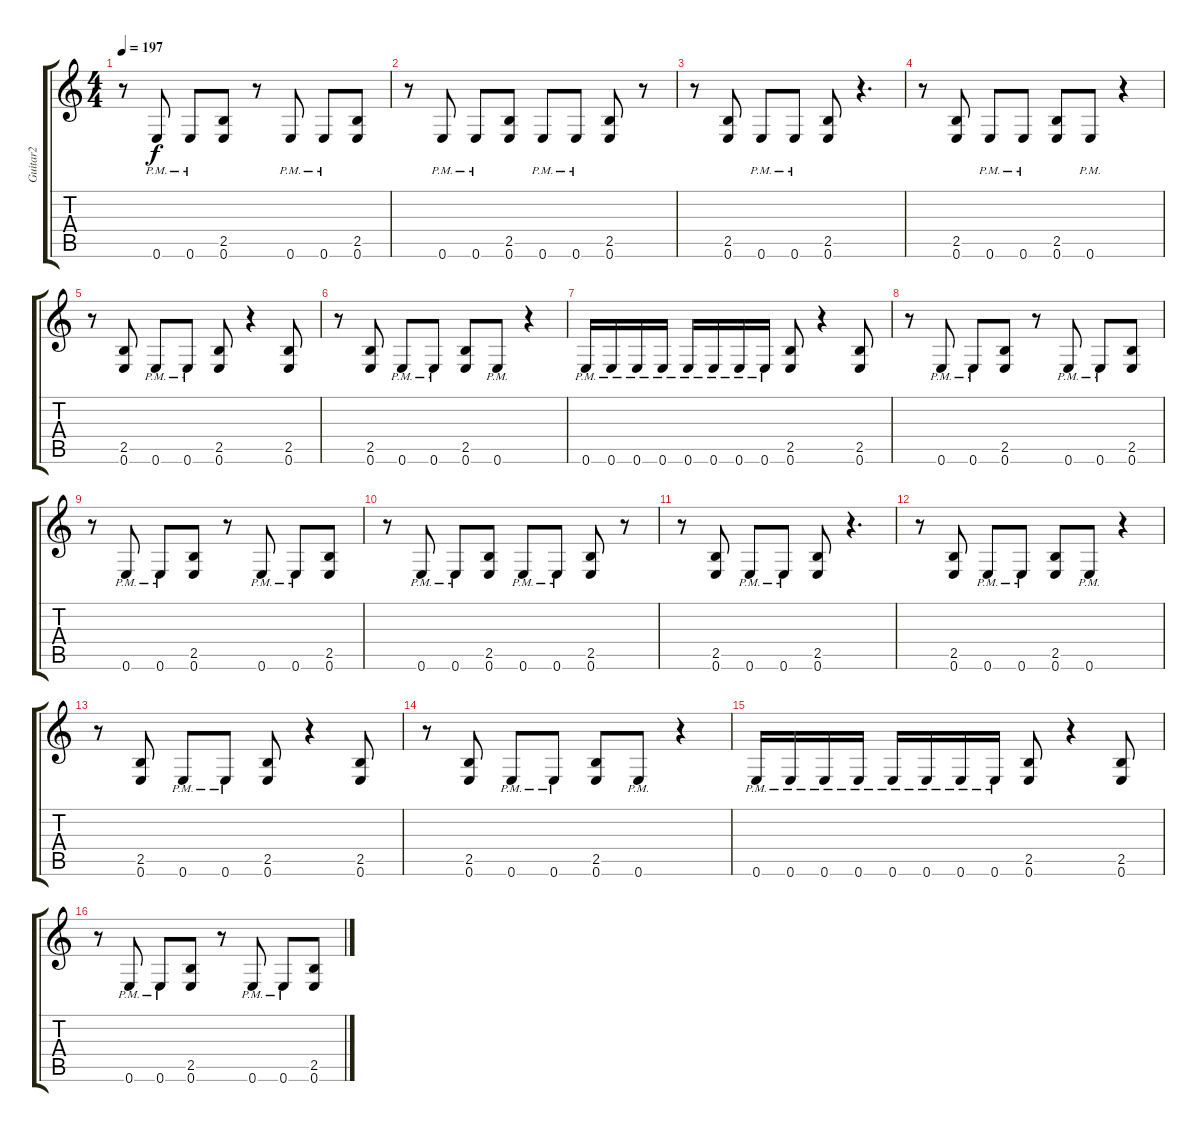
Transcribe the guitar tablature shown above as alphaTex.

\track ("Guitar2" "Guitar2") {instrument distortionguitar}
\staff {score tabs}
\tuning (E4 B3 G3 D3 A2 E2) {hide}
\ts (4 4)
\tempo 197
\clef g2
\ks c
r.8{dy f} 0.6{pm}.8 0.6{pm}.8 (2.5 0.6).8 r.8 0.6{pm}.8 0.6{pm}.8 (2.5 0.6).8 |
r.8 0.6{pm}.8 0.6{pm}.8 (2.5 0.6).8 0.6{pm}.8 0.6{pm}.8 (2.5 0.6).8 r.8 |
r.8 (2.5 0.6).8 0.6{pm}.8 0.6{pm}.8 (2.5 0.6).8 r.4{d} |
r.8 (2.5 0.6).8 0.6{pm}.8 0.6{pm}.8 (2.5 0.6).8 0.6{pm}.8 r.4 |
r.8 (2.5 0.6).8 0.6{pm}.8 0.6{pm}.8 (2.5 0.6).8 r.4 (2.5 0.6).8 |
r.8 (2.5 0.6).8 0.6{pm}.8 0.6{pm}.8 (2.5 0.6).8 0.6{pm}.8 r.4 |
0.6{pm}.16 0.6{pm}.16 0.6{pm}.16 0.6{pm}.16 0.6{pm}.16 0.6{pm}.16 0.6{pm}.16 0.6{pm}.16 (2.5 0.6).8 r.4 (2.5 0.6).8 |
r.8 0.6{pm}.8 0.6{pm}.8 (2.5 0.6).8 r.8 0.6{pm}.8 0.6{pm}.8 (2.5 0.6).8 |
r.8 0.6{pm}.8 0.6{pm}.8 (2.5 0.6).8 r.8 0.6{pm}.8 0.6{pm}.8 (2.5 0.6).8 |
r.8 0.6{pm}.8 0.6{pm}.8 (2.5 0.6).8 0.6{pm}.8 0.6{pm}.8 (2.5 0.6).8 r.8 |
r.8 (2.5 0.6).8 0.6{pm}.8 0.6{pm}.8 (2.5 0.6).8 r.4{d} |
r.8 (2.5 0.6).8 0.6{pm}.8 0.6{pm}.8 (2.5 0.6).8 0.6{pm}.8 r.4 |
r.8 (2.5 0.6).8 0.6{pm}.8 0.6{pm}.8 (2.5 0.6).8 r.4 (2.5 0.6).8 |
r.8 (2.5 0.6).8 0.6{pm}.8 0.6{pm}.8 (2.5 0.6).8 0.6{pm}.8 r.4 |
0.6{pm}.16 0.6{pm}.16 0.6{pm}.16 0.6{pm}.16 0.6{pm}.16 0.6{pm}.16 0.6{pm}.16 0.6{pm}.16 (2.5 0.6).8 r.4 (2.5 0.6).8 |
r.8 0.6{pm}.8 0.6{pm}.8 (2.5 0.6).8 r.8 0.6{pm}.8 0.6{pm}.8 (2.5 0.6).8
